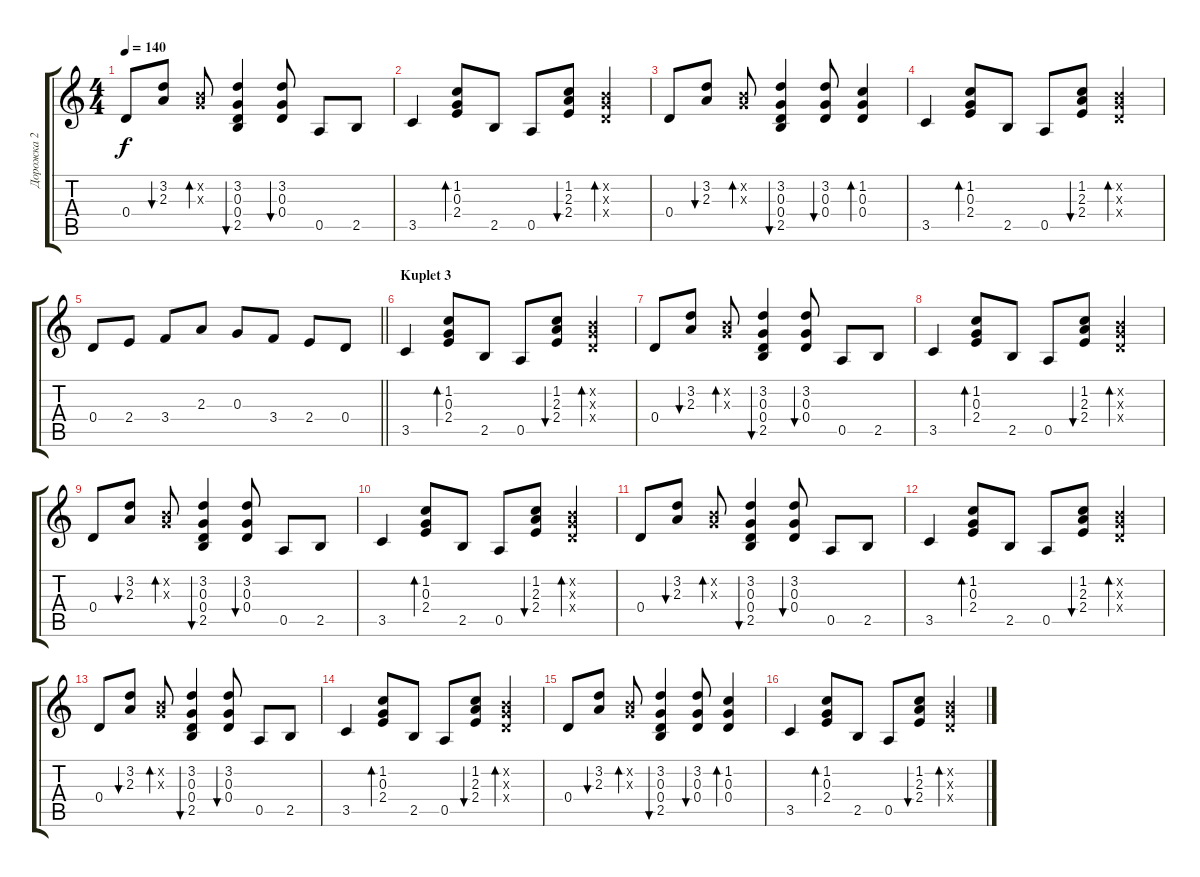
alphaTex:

\track ("Дорожка 2" "Дорожка 2") {instrument acousticguitarsteel}
\staff {score tabs}
\tuning (E4 B3 G3 D3 A2 E2) {hide}
\ts (4 4)
\tempo 140
\clef g2
\ks c
0.4.8{dy f} (3.2 2.3).8{bu 60} (0.2{x} 0.3{x}).8{bd 60} (3.2 0.3 0.4 2.5).4{bu 60} (3.2 0.3 0.4).8{bu 60} 0.5.8 2.5.8 |
3.5.4 (1.2 0.3 2.4).8{bd 60} 2.5.8 0.5.8 (1.2 2.3 2.4).8{bu 60} (0.2{x} 0.3{x} 0.4{x}).4{bd 60} |
0.4.8 (3.2 2.3).8{bu 60} (0.2{x} 0.3{x}).8{bd 60} (3.2 0.3 0.4 2.5).4{bu 60} (3.2 0.3 0.4).8{bu 60} (1.2 0.3 0.4).4{bd 60} |
3.5.4 (1.2 0.3 2.4).8{bd 60} 2.5.8 0.5.8 (1.2 2.3 2.4).8{bu 60} (0.2{x} 0.3{x} 0.4{x}).4{bd 60} |
\barLineRight lightlight
0.4.8 2.4.8 3.4.8 2.3.8 0.3.8 3.4.8 2.4.8 0.4.8 |
\section ("" "Kuplet 3")
3.5.4 (1.2 0.3 2.4).8{bd 60} 2.5.8 0.5.8 (1.2 2.3 2.4).8{bu 60} (0.2{x} 0.3{x} 0.4{x}).4{bd 60} |
0.4.8 (3.2 2.3).8{bu 60} (0.2{x} 0.3{x}).8{bd 60} (3.2 0.3 0.4 2.5).4{bu 60} (3.2 0.3 0.4).8{bu 60} 0.5.8 2.5.8 |
3.5.4 (1.2 0.3 2.4).8{bd 60} 2.5.8 0.5.8 (1.2 2.3 2.4).8{bu 60} (0.2{x} 0.3{x} 0.4{x}).4{bd 60} |
0.4.8 (3.2 2.3).8{bu 60} (0.2{x} 0.3{x}).8{bd 60} (3.2 0.3 0.4 2.5).4{bu 60} (3.2 0.3 0.4).8{bu 60} 0.5.8 2.5.8 |
3.5.4 (1.2 0.3 2.4).8{bd 60} 2.5.8 0.5.8 (1.2 2.3 2.4).8{bu 60} (0.2{x} 0.3{x} 0.4{x}).4{bd 60} |
0.4.8 (3.2 2.3).8{bu 60} (0.2{x} 0.3{x}).8{bd 60} (3.2 0.3 0.4 2.5).4{bu 60} (3.2 0.3 0.4).8{bu 60} 0.5.8 2.5.8 |
3.5.4 (1.2 0.3 2.4).8{bd 60} 2.5.8 0.5.8 (1.2 2.3 2.4).8{bu 60} (0.2{x} 0.3{x} 0.4{x}).4{bd 60} |
0.4.8 (3.2 2.3).8{bu 60} (0.2{x} 0.3{x}).8{bd 60} (3.2 0.3 0.4 2.5).4{bu 60} (3.2 0.3 0.4).8{bu 60} 0.5.8 2.5.8 |
3.5.4 (1.2 0.3 2.4).8{bd 60} 2.5.8 0.5.8 (1.2 2.3 2.4).8{bu 60} (0.2{x} 0.3{x} 0.4{x}).4{bd 60} |
0.4.8 (3.2 2.3).8{bu 60} (0.2{x} 0.3{x}).8{bd 60} (3.2 0.3 0.4 2.5).4{bu 60} (3.2 0.3 0.4).8{bu 60} (1.2 0.3 0.4).4{bd 60} |
3.5.4 (1.2 0.3 2.4).8{bd 60} 2.5.8 0.5.8 (1.2 2.3 2.4).8{bu 60} (0.2{x} 0.3{x} 0.4{x}).4{bd 60}
